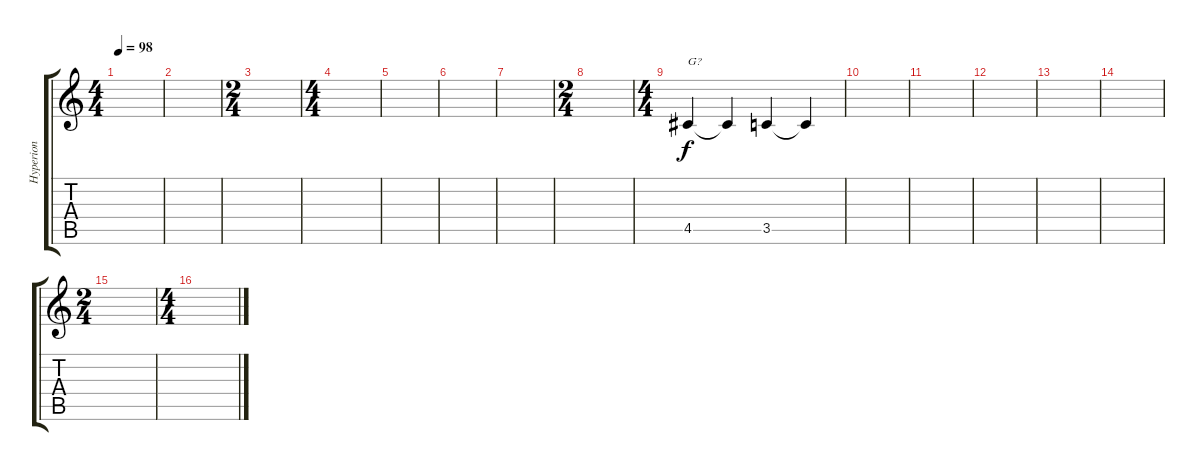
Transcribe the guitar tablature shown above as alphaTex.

\track ("Hyperion" "Hyperion") {instrument overdrivenguitar}
\staff {score tabs}
\tuning (E4 B3 G3 D3 A2 E2) {hide}
\ts (4 4)
\tempo 98
\clef g2
\ks c
|
|
\ts (2 4)
|
\ts (4 4)
|
|
|
|
\ts (2 4)
|
\ts (4 4)
4.5.4{txt "G?"} 4.5{t}.4 3.5.4 3.5{t}.4 |
|
|
|
|
|
\ts (2 4)
|
\ts (4 4)
